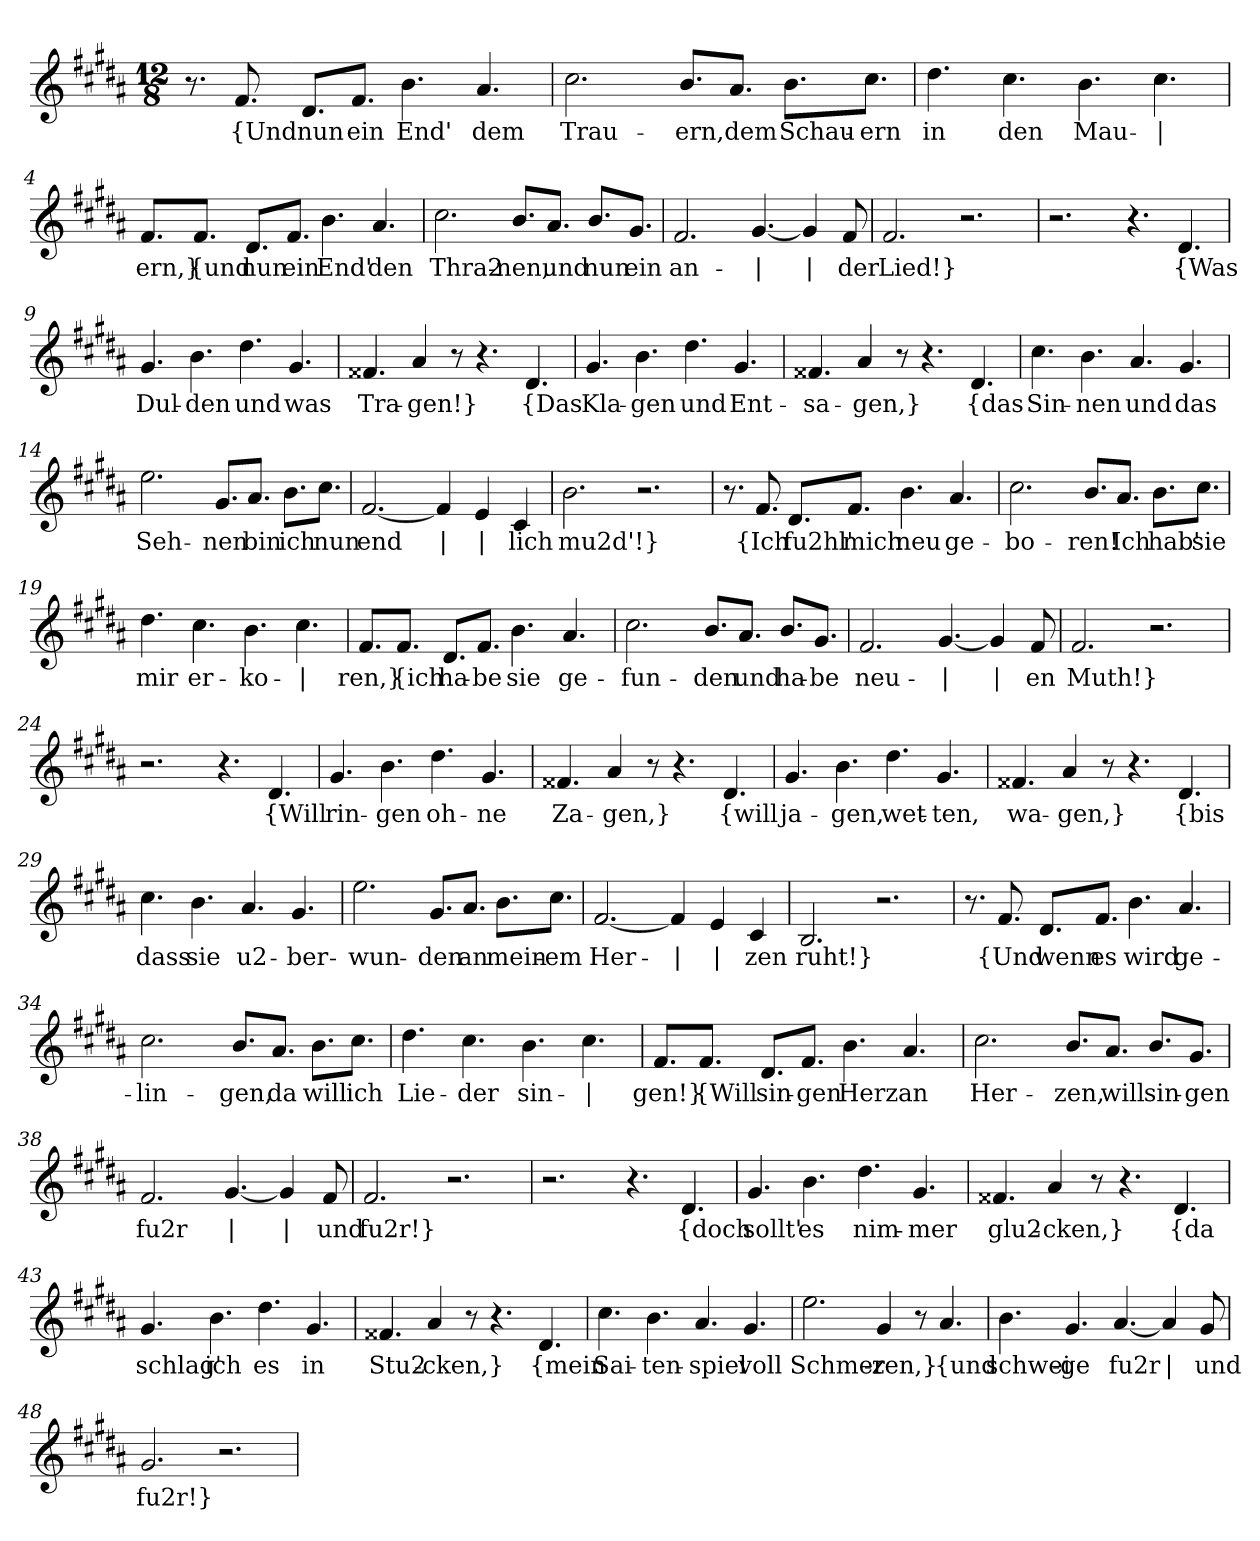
**kern	**text
*part1	*part1
*staff1	*staff1
*clefG2	*
*k[f#c#g#d#a#]	*
*M12/8	*
=1	=1
8.r	.
!	!LO:LY:b
8.f#/	{Und
!	!LO:LY:b
8.d#/L	nun
!	!LO:LY:b
8.f#/J	ein
!	!LO:LY:b
4.b\	End'
!	!LO:LY:b
4.a#/	dem
=2	=2
!	!LO:LY:b
2.cc#\	Trau-
!	!LO:LY:b
8.b/L	-ern,
!	!LO:LY:b
8.a#/J	dem
!	!LO:LY:b
8.b\L	Schau-
!	!LO:LY:b
8.cc#\J	-ern
=3	=3
!	!LO:LY:b
4.dd#\	in
!	!LO:LY:b
4.cc#\	den
!	!LO:LY:b
4.b\	Mau-
!	!LO:LY:b
4.cc#\	|
!!LO:LB:g=z
=4	=4
!	!LO:LY:b
8.f#/L	-ern,}
!	!LO:LY:b
8.f#/J	{und
!	!LO:LY:b
8.d#/L	nun
!	!LO:LY:b
8.f#/J	ein
!	!LO:LY:b
4.b\	End'
!	!LO:LY:b
4.a#/	den
=5	=5
!	!LO:LY:b
2.cc#\	Thra2-
!	!LO:LY:b
8.b/L	-nen,
!	!LO:LY:b
8.a#/J	und
!	!LO:LY:b
8.b/L	nun
!	!LO:LY:b
8.g#/J	ein
=6	=6
!	!LO:LY:b
2.f#/	an-
!	!LO:LY:b
[4.g#/	|
!	!LO:LY:b
4g#/]	|
!	!LO:LY:b
8f#/	-der
=7	=7
!	!LO:LY:b
2.f#/	Lied!}
2.r	.
=8	=8
2.r	.
4.r	.
!	!LO:LY:b
4.d#/	{Was
!!LO:LB:g=z
=9	=9
!	!LO:LY:b
4.g#/	Dul-
!	!LO:LY:b
4.b\	-den
!	!LO:LY:b
4.dd#\	und
!	!LO:LY:b
4.g#/	was
=10	=10
!	!LO:LY:b
4.f##X/	Tra-
!	!LO:LY:b
4a#/	-gen!}
8r	.
4.r	.
!	!LO:LY:b
4.d#/	{Das
=11	=11
!	!LO:LY:b
4.g#/	Kla-
!	!LO:LY:b
4.b\	-gen
!	!LO:LY:b
4.dd#\	und
!	!LO:LY:b
4.g#/	Ent-
=12	=12
!	!LO:LY:b
4.f##X/	-sa-
!	!LO:LY:b
4a#/	-gen,}
8r	.
4.r	.
!	!LO:LY:b
4.d#/	{das
!!LO:LB:g=z
=13	=13
!	!LO:LY:b
4.cc#\	Sin-
!	!LO:LY:b
4.b\	-nen
!	!LO:LY:b
4.a#/	und
!	!LO:LY:b
4.g#/	das
=14	=14
!	!LO:LY:b
2.ee\	Seh-
!	!LO:LY:b
8.g#/L	-nen
!	!LO:LY:b
8.a#/J	bin
!	!LO:LY:b
8.b\L	ich
!	!LO:LY:b
8.cc#\J	nun
=15	=15
!	!LO:LY:b
[2.f#/	end
!	!LO:LY:b
4f#/]	|
!	!LO:LY:b
4e/	|
!	!LO:LY:b
4c#/	lich
=16	=16
!	!LO:LY:b
2.b\	mu2d'!}
2.r	.
=17	=17
8.r	.
!	!LO:LY:b
8.f#/	{Ich
!	!LO:LY:b
8.d#/L	fu2hl'
!	!LO:LY:b
8.f#/J	mich
!	!LO:LY:b
4.b\	neu
!	!LO:LY:b
4.a#/	ge-
!!LO:LB:g=z
=18	=18
!	!LO:LY:b
2.cc#\	-bo-
!	!LO:LY:b
8.b/L	-ren!
!	!LO:LY:b
8.a#/J	Ich
!	!LO:LY:b
8.b\L	hab'
!	!LO:LY:b
8.cc#\J	sie
=19	=19
!	!LO:LY:b
4.dd#\	mir
!	!LO:LY:b
4.cc#\	er-
!	!LO:LY:b
4.b\	-ko-
!	!LO:LY:b
4.cc#\	|
=20	=20
!	!LO:LY:b
8.f#/L	-ren,}
!	!LO:LY:b
8.f#/J	{ich
!	!LO:LY:b
8.d#/L	ha-
!	!LO:LY:b
8.f#/J	-be
!	!LO:LY:b
4.b\	sie
!	!LO:LY:b
4.a#/	ge-
=21	=21
!	!LO:LY:b
2.cc#\	-fun-
!	!LO:LY:b
8.b/L	-den
!	!LO:LY:b
8.a#/J	und
!	!LO:LY:b
8.b/L	ha-
!	!LO:LY:b
8.g#/J	-be
!!LO:LB:g=z
=22	=22
!	!LO:LY:b
2.f#/	neu-
!	!LO:LY:b
[4.g#/	|
!	!LO:LY:b
4g#/]	|
!	!LO:LY:b
8f#/	-en
=23	=23
!	!LO:LY:b
2.f#/	Muth!}
2.r	.
=24	=24
2.r	.
4.r	.
!	!LO:LY:b
4.d#/	{Will
=25	=25
!	!LO:LY:b
4.g#/	rin-
!	!LO:LY:b
4.b\	-gen
!	!LO:LY:b
4.dd#\	oh-
!	!LO:LY:b
4.g#/	-ne
=26	=26
!	!LO:LY:b
4.f##X/	Za-
!	!LO:LY:b
4a#/	-gen,}
8r	.
4.r	.
!	!LO:LY:b
4.d#/	{will
=27	=27
!	!LO:LY:b
4.g#/	ja-
!	!LO:LY:b
4.b\	-gen,
!	!LO:LY:b
4.dd#\	wet-
!	!LO:LY:b
4.g#/	-ten,
!!LO:LB:g=z
=28	=28
!	!LO:LY:b
4.f##X/	wa-
!	!LO:LY:b
4a#/	-gen,}
8r	.
4.r	.
!	!LO:LY:b
4.d#/	{bis
=29	=29
!	!LO:LY:b
4.cc#\	dass
!	!LO:LY:b
4.b\	sie
!	!LO:LY:b
4.a#/	u2-
!	!LO:LY:b
4.g#/	-ber-
=30	=30
!	!LO:LY:b
2.ee\	-wun-
!	!LO:LY:b
8.g#/L	-den
!	!LO:LY:b
8.a#/J	an
!	!LO:LY:b
8.b\L	mein-
!	!LO:LY:b
8.cc#\J	-em
=31	=31
!	!LO:LY:b
[2.f#/	Her-
!	!LO:LY:b
4f#/]	|
!	!LO:LY:b
4e/	|
!	!LO:LY:b
4c#/	-zen
=32	=32
!	!LO:LY:b
2.B/	ruht!}
2.r	.
!!LO:LB:g=z
=33	=33
8.r	.
!	!LO:LY:b
8.f#/	{Und
!	!LO:LY:b
8.d#/L	wenn
!	!LO:LY:b
8.f#/J	es
!	!LO:LY:b
4.b\	wird
!	!LO:LY:b
4.a#/	ge-
=34	=34
!	!LO:LY:b
2.cc#\	-lin-
!	!LO:LY:b
8.b/L	-gen,
!	!LO:LY:b
8.a#/J	da
!	!LO:LY:b
8.b\L	will
!	!LO:LY:b
8.cc#\J	ich
=35	=35
!	!LO:LY:b
4.dd#\	Lie-
!	!LO:LY:b
4.cc#\	-der
!	!LO:LY:b
4.b\	sin-
!	!LO:LY:b
4.cc#\	|
!!LO:LB:g=z
=36	=36
!	!LO:LY:b
8.f#/L	-gen!}
!	!LO:LY:b
8.f#/J	{Will
!	!LO:LY:b
8.d#/L	sin-
!	!LO:LY:b
8.f#/J	-gen
!	!LO:LY:b
4.b\	Herz
!	!LO:LY:b
4.a#/	an
=37	=37
!	!LO:LY:b
2.cc#\	Her-
!	!LO:LY:b
8.b/L	-zen,
!	!LO:LY:b
8.a#/J	will
!	!LO:LY:b
8.b/L	sin-
!	!LO:LY:b
8.g#/J	-gen
=38	=38
!	!LO:LY:b
2.f#/	fu2r
!	!LO:LY:b
[4.g#/	|
!	!LO:LY:b
4g#/]	|
!	!LO:LY:b
8f#/	und
=39	=39
!	!LO:LY:b
2.f#/	fu2r!}
2.r	.
=40	=40
2.r	.
4.r	.
!	!LO:LY:b
4.d#/	{doch
!!LO:LB:g=z
=41	=41
!	!LO:LY:b
4.g#/	sollt'
!	!LO:LY:b
4.b\	es
!	!LO:LY:b
4.dd#\	nim-
!	!LO:LY:b
4.g#/	-mer
=42	=42
!	!LO:LY:b
4.f##X/	glu2-
!	!LO:LY:b
4a#/	-cken,}
8r	.
4.r	.
!	!LO:LY:b
4.d#/	{da
=43	=43
!	!LO:LY:b
4.g#/	schlag'
!	!LO:LY:b
4.b\	ich
!	!LO:LY:b
4.dd#\	es
!	!LO:LY:b
4.g#/	in
=44	=44
!	!LO:LY:b
4.f##X/	Stu2-
!	!LO:LY:b
4a#/	-cken,}
8r	.
4.r	.
!	!LO:LY:b
4.d#/	{mein
!!LO:PB:g=z
=45	=45
!	!LO:LY:b
4.cc#\	Sai-
!	!LO:LY:b
4.b\	-ten-
!	!LO:LY:b
4.a#/	-spiel
!	!LO:LY:b
4.g#/	voll
=46	=46
!	!LO:LY:b
2.ee\	Schmer-
!	!LO:LY:b
4g#/	-zen,}
8r	.
!	!LO:LY:b
4.a#/	{und
=47	=47
!	!LO:LY:b
4.b\	schwei-
!	!LO:LY:b
4.g#/	-ge
!	!LO:LY:b
[4.a#/	fu2r
!	!LO:LY:b
4a#/]	|
!	!LO:LY:b
8g#/	und
=48	=48
!	!LO:LY:b
2.g#/	fu2r!}
2.r	.
=	=
*-	*-
